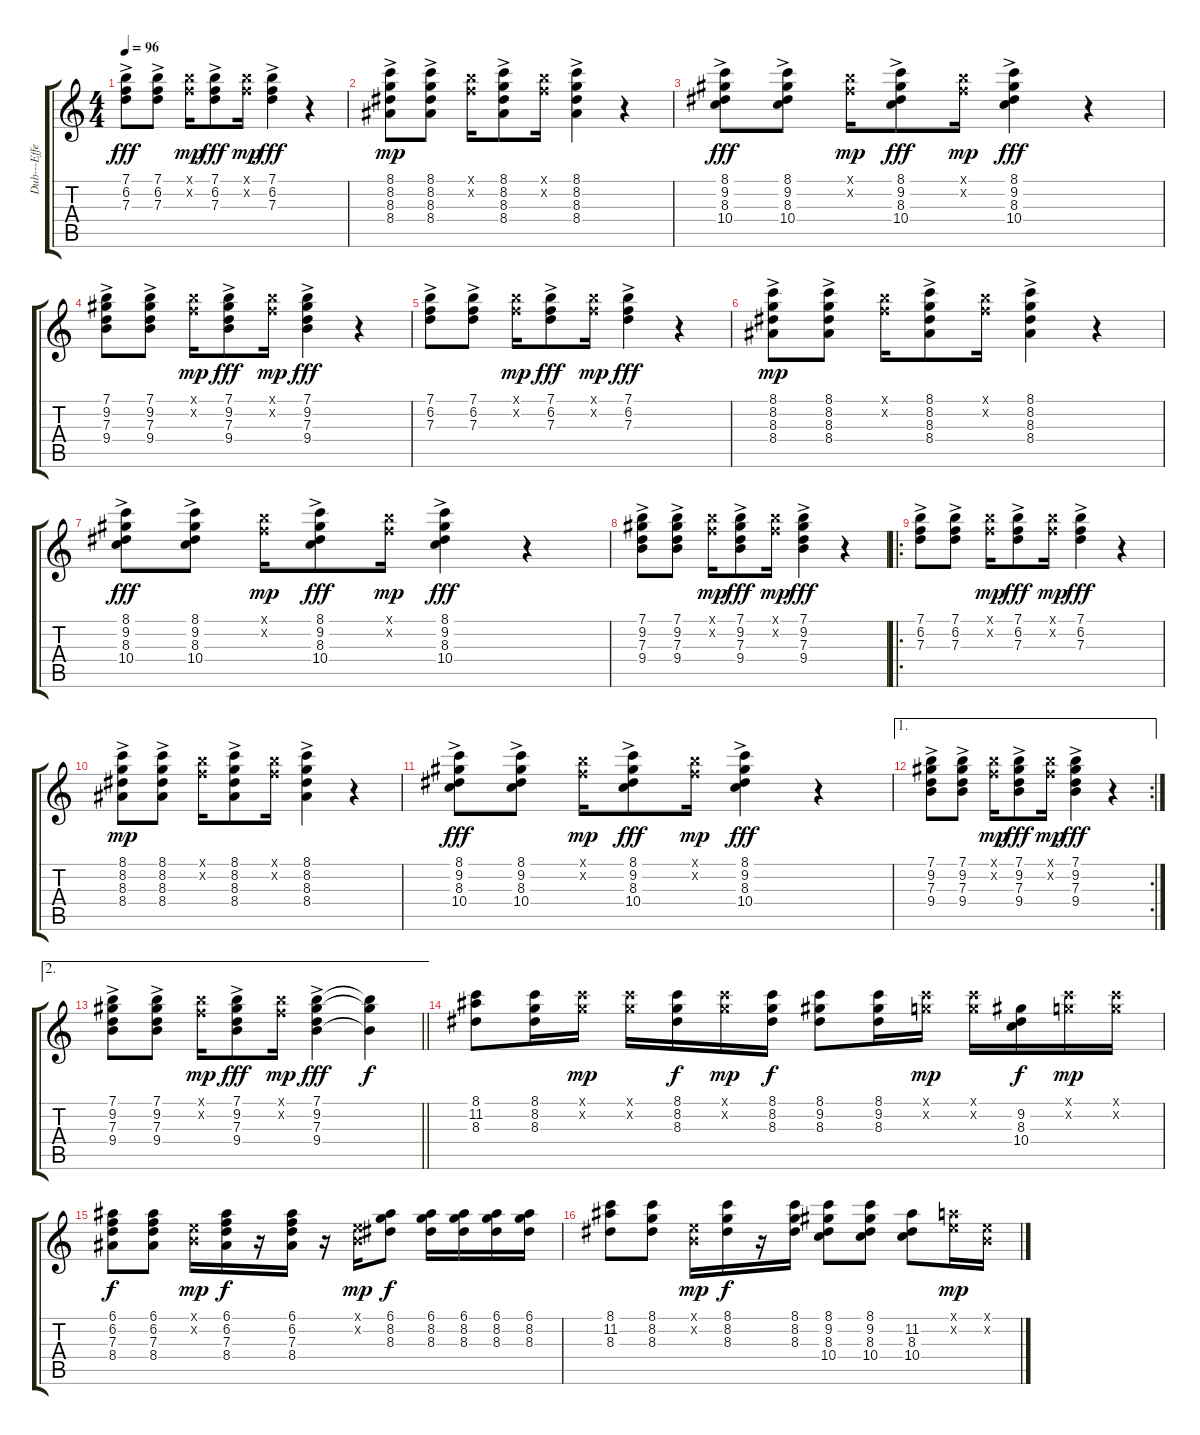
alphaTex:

\track ("Dub---Effects" "Dub---Effe") {instrument acousticguitarsteel}
\staff {score tabs}
\tuning (E4 B3 G3 D3 A2 E2) {hide}
\ts (4 4)
\tempo 96
\clef g2
\ks c
(7.1{ac} 6.2{ac} 7.3).8{dy fff instrument acousticguitarsteel} (7.1{ac} 6.2{ac} 7.3).8 (7.1{x} 6.2{x}).16{dy mp} (7.1{ac} 6.2{ac} 7.3).8{dy fff} (7.1{x} 6.2{x}).16{dy mp} (7.1{ac} 6.2{ac} 7.3).4{dy fff} r.4 |
(8.1{ac} 8.2{ac} 8.3 8.4).8{dy mp} (8.1{ac} 8.2{ac} 8.3 8.4).8 (7.1{x} 6.2{x}).16 (8.1{ac} 8.2{ac} 8.3 8.4).8 (7.1{x} 6.2{x}).16 (8.1{ac} 8.2{ac} 8.3 8.4).4 r.4 |
(8.1{ac} 9.2{ac} 8.3 10.4).8{dy fff} (8.1{ac} 9.2{ac} 8.3 10.4).8 (7.1{x} 6.2{x}).16{dy mp} (8.1{ac} 9.2{ac} 8.3 10.4).8{dy fff} (7.1{x} 6.2{x}).16{dy mp} (8.1{ac} 9.2{ac} 8.3 10.4).4{dy fff} r.4 |
(7.1{ac} 9.2{ac} 7.3 9.4).8 (7.1{ac} 9.2{ac} 7.3 9.4).8 (7.1{x} 6.2{x}).16{dy mp} (7.1{ac} 9.2{ac} 7.3 9.4).8{dy fff} (7.1{x} 6.2{x}).16{dy mp} (7.1{ac} 9.2{ac} 7.3 9.4).4{dy fff} r.4 |
(7.1{ac} 6.2{ac} 7.3).8 (7.1{ac} 6.2{ac} 7.3).8 (7.1{x} 6.2{x}).16{dy mp} (7.1{ac} 6.2{ac} 7.3).8{dy fff} (7.1{x} 6.2{x}).16{dy mp} (7.1{ac} 6.2{ac} 7.3).4{dy fff} r.4 |
(8.1{ac} 8.2{ac} 8.3 8.4).8{dy mp} (8.1{ac} 8.2{ac} 8.3 8.4).8 (7.1{x} 6.2{x}).16 (8.1{ac} 8.2{ac} 8.3 8.4).8 (7.1{x} 6.2{x}).16 (8.1{ac} 8.2{ac} 8.3 8.4).4 r.4 |
(8.1{ac} 9.2{ac} 8.3 10.4).8{dy fff} (8.1{ac} 9.2{ac} 8.3 10.4).8 (7.1{x} 6.2{x}).16{dy mp} (8.1{ac} 9.2{ac} 8.3 10.4).8{dy fff} (7.1{x} 6.2{x}).16{dy mp} (8.1{ac} 9.2{ac} 8.3 10.4).4{dy fff} r.4 |
(7.1{ac} 9.2{ac} 7.3 9.4).8 (7.1{ac} 9.2{ac} 7.3 9.4).8 (7.1{x} 6.2{x}).16{dy mp} (7.1{ac} 9.2{ac} 7.3 9.4).8{dy fff} (7.1{x} 6.2{x}).16{dy mp} (7.1{ac} 9.2{ac} 7.3 9.4).4{dy fff} r.4 |
\ro
(7.1{ac} 6.2{ac} 7.3).8 (7.1{ac} 6.2{ac} 7.3).8 (7.1{x} 6.2{x}).16{dy mp} (7.1{ac} 6.2{ac} 7.3).8{dy fff} (7.1{x} 6.2{x}).16{dy mp} (7.1{ac} 6.2{ac} 7.3).4{dy fff} r.4 |
(8.1{ac} 8.2{ac} 8.3 8.4).8{dy mp} (8.1{ac} 8.2{ac} 8.3 8.4).8 (7.1{x} 6.2{x}).16 (8.1{ac} 8.2{ac} 8.3 8.4).8 (7.1{x} 6.2{x}).16 (8.1{ac} 8.2{ac} 8.3 8.4).4 r.4 |
(8.1{ac} 9.2{ac} 8.3 10.4).8{dy fff} (8.1{ac} 9.2{ac} 8.3 10.4).8 (7.1{x} 6.2{x}).16{dy mp} (8.1{ac} 9.2{ac} 8.3 10.4).8{dy fff} (7.1{x} 6.2{x}).16{dy mp} (8.1{ac} 9.2{ac} 8.3 10.4).4{dy fff} r.4 |
\ae 1
\rc 2
(7.1{ac} 9.2{ac} 7.3 9.4).8 (7.1{ac} 9.2{ac} 7.3 9.4).8 (7.1{x} 6.2{x}).16{dy mp} (7.1{ac} 9.2{ac} 7.3 9.4).8{dy fff} (7.1{x} 6.2{x}).16{dy mp} (7.1{ac} 9.2{ac} 7.3 9.4).4{dy fff} r.4 |
\ae 2
\barLineRight lightlight
(7.1{ac} 9.2{ac} 7.3 9.4).8 (7.1{ac} 9.2{ac} 7.3 9.4).8 (7.1{x} 6.2{x}).16{dy mp} (7.1{ac} 9.2{ac} 7.3 9.4).8{dy fff} (7.1{x} 6.2{x}).16{dy mp} (7.1{ac} 9.2{ac} 7.3 9.4).4{dy fff} (7.1{t} 9.2{t} 9.4{t}).4{dy f} |
(8.1 11.2 8.3).8 (8.1 8.2 8.3).16 (8.1{x} 8.2{x}).16{dy mp} (8.1{x} 8.2{x}).16 (8.1 8.2 8.3).16{dy f} (8.1{x} 8.2{x}).16{dy mp} (8.1 8.2 8.3).16{dy f} (8.1 9.2 8.3).8 (8.1 9.2 8.3).16 (8.1{x} 8.2{x}).16{dy mp} (8.1{x} 8.2{x}).16 (9.2 8.3 10.4).16{dy f} (8.1{x} 8.2{x}).16{dy mp} (8.1{x} 8.2{x}).16 |
(6.1 6.2 7.3 8.4).8{dy f} (6.1 6.2 7.3 8.4).8 (0.1{x} 0.2{x}).16{dy mp} (6.1 6.2 7.3 8.4).16{dy f} r.16 (6.1 6.2 7.3 8.4).16 r.16 (0.1{x} 0.2{x}).16{dy mp} (6.1 8.2 8.3).8{dy f} (6.1 8.2 8.3).16 (6.1 8.2 8.3).16 (6.1 8.2 8.3).16 (6.1 8.2 8.3).16 |
(8.1 11.2 8.3).8 (8.1 8.2 8.3).8 (0.1{x} 0.2{x}).16{dy mp} (8.1 8.2 8.3).16{dy f} r.16 (8.1 8.2 8.3).16 (8.1 9.2 8.3 10.4).8 (8.1 9.2 8.3 10.4).8 (11.2 8.3 10.4).8 (0.1{x} 10.2{x}).16{dy mp} (0.1{x} 0.2{x}).16
